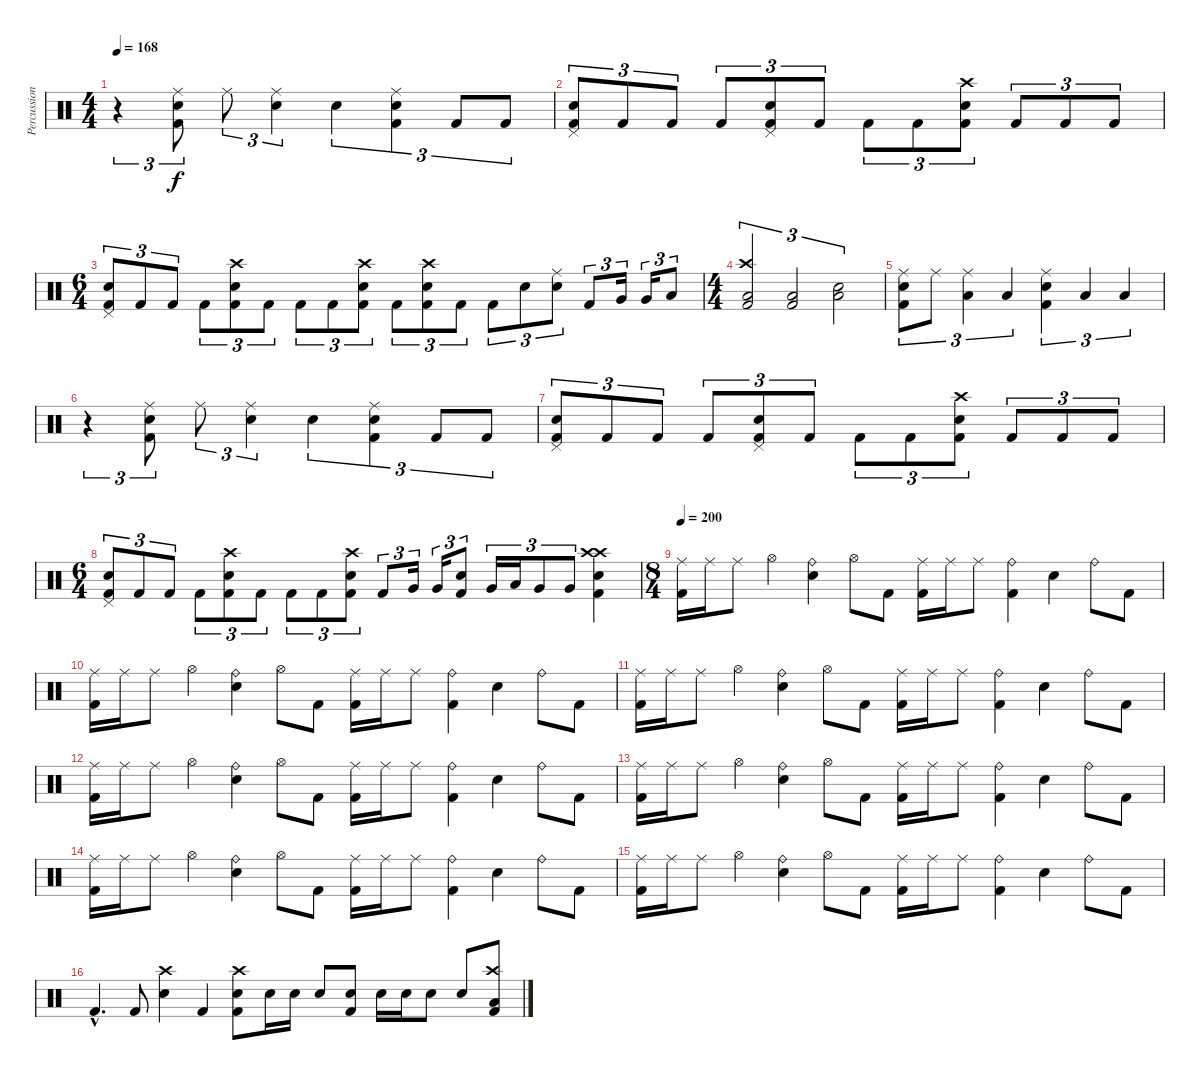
\track ("Percussion" "Percussion") {instrument percussion}
\staff {score}
\articulation defaults
\ts (4 4)
\tempo 168
\clef neutral
\ks c
r.4{tu (3 2) dy f} ("Ride (middle)" "Electric Snare (hit)" "Kick (hit) 2").8{tu (3 2)} "Ride (middle)".8{tu (3 2)} ("Ride (middle)" "Electric Snare (hit)").4{tu (3 2)} "Electric Snare (hit)".4{tu (3 2)} ("Ride (middle)" "Electric Snare (hit)" "Kick (hit) 2").4{tu (3 2)} "Kick (hit) 2".8{tu (3 2)} "Kick (hit) 2".8{tu (3 2)} |
("Pedal Hi-Hat (hit)" "Electric Snare (hit)" "Kick (hit) 2").8{tu (3 2)} "Kick (hit) 2".8{tu (3 2)} "Kick (hit) 2".8{tu (3 2)} "Kick (hit) 2".8{tu (3 2)} ("Pedal Hi-Hat (hit)" "Electric Snare (hit)" "Kick (hit) 2").8{tu (3 2)} "Kick (hit) 2".8{tu (3 2)} "Kick (hit) 2".8{tu (3 2)} "Kick (hit) 2".8{tu (3 2)} ("Electric Snare (hit)" "Crash high (hit)" "Kick (hit) 2").8{tu (3 2)} "Kick (hit) 2".8{tu (3 2)} "Kick (hit) 2".8{tu (3 2)} "Kick (hit) 2".8{tu (3 2)} |
\ts (6 4)
("Pedal Hi-Hat (hit)" "Electric Snare (hit)" "Kick (hit) 2").8{tu (3 2)} "Kick (hit) 2".8{tu (3 2)} "Kick (hit) 2".8{tu (3 2)} "Kick (hit) 2".8{tu (3 2)} ("Electric Snare (hit)" "Crash high (hit)" "Kick (hit) 2").8{tu (3 2)} "Kick (hit) 2".8{tu (3 2)} "Kick (hit) 2".8{tu (3 2)} "Kick (hit) 2".8{tu (3 2)} ("Crash high (hit)" "Electric Snare (hit)" "Kick (hit) 2").8{tu (3 2)} "Kick (hit) 2".8{tu (3 2)} ("Crash high (hit)" "Electric Snare (hit)" "Kick (hit) 2").8{tu (3 2)} "Kick (hit) 2".8{tu (3 2)} "Kick (hit) 2".8{tu (3 2)} "Electric Snare (hit)".8{tu (3 2)} ("Ride (middle)" "Electric Snare (hit)").8{tu (3 2)} "Kick (hit) 2".8{tu (3 2)} "Very Low Tom (hit)".16{tu (3 2)} "Very Low Tom (hit)".16{tu (3 2)} "Low Floor Tom (hit)".8{tu (3 2)} |
\ts (4 4)
("Crash high (hit)" "Low Floor Tom (hit)" "Kick (hit) 2").2{tu (3 2)} ("Low Floor Tom (hit)" "Kick (hit) 2").2{tu (3 2)} ("Electric Snare (hit)" "Low Floor Tom (hit)").2{tu (3 2)} |
("Ride (middle)" "Electric Snare (hit)" "Kick (hit) 2").8{tu (3 2)} "Ride (middle)".8{tu (3 2)} ("Ride (middle)" "Low Floor Tom (hit)").4{tu (3 2)} "Low Floor Tom (hit)".4{tu (3 2)} ("Ride (middle)" "Electric Snare (hit)" "Kick (hit) 2").4{tu (3 2)} "Low Floor Tom (hit)".4{tu (3 2)} "Low Floor Tom (hit)".4{tu (3 2)} |
r.4{tu (3 2)} ("Ride (middle)" "Electric Snare (hit)" "Kick (hit) 2").8{tu (3 2)} "Ride (middle)".8{tu (3 2)} ("Ride (middle)" "Electric Snare (hit)").4{tu (3 2)} "Electric Snare (hit)".4{tu (3 2)} ("Ride (middle)" "Electric Snare (hit)" "Kick (hit) 2").4{tu (3 2)} "Kick (hit) 2".8{tu (3 2)} "Kick (hit) 2".8{tu (3 2)} |
("Pedal Hi-Hat (hit)" "Electric Snare (hit)" "Kick (hit) 2").8{tu (3 2)} "Kick (hit) 2".8{tu (3 2)} "Kick (hit) 2".8{tu (3 2)} "Kick (hit) 2".8{tu (3 2)} ("Pedal Hi-Hat (hit)" "Electric Snare (hit)" "Kick (hit) 2").8{tu (3 2)} "Kick (hit) 2".8{tu (3 2)} "Kick (hit) 2".8{tu (3 2)} "Kick (hit) 2".8{tu (3 2)} ("Electric Snare (hit)" "Crash high (hit)" "Kick (hit) 2").8{tu (3 2)} "Kick (hit) 2".8{tu (3 2)} "Kick (hit) 2".8{tu (3 2)} "Kick (hit) 2".8{tu (3 2)} |
\ts (6 4)
("Pedal Hi-Hat (hit)" "Electric Snare (hit)" "Kick (hit) 2").8{tu (3 2)} "Kick (hit) 2".8{tu (3 2)} "Kick (hit) 2".8{tu (3 2)} "Kick (hit) 2".8{tu (3 2)} ("Electric Snare (hit)" "Crash high (hit)" "Kick (hit) 2").8{tu (3 2)} "Kick (hit) 2".8{tu (3 2)} "Kick (hit) 2".8{tu (3 2)} "Kick (hit) 2".8{tu (3 2)} ("Crash high (hit)" "Electric Snare (hit)" "Kick (hit) 2").8{tu (3 2)} "Kick (hit) 2".8{tu (3 2)} "Very Low Tom (hit)".16{tu (3 2)} "Very Low Tom (hit)".16{tu (3 2)} ("Electric Snare (hit)" "Kick (hit) 2").8{tu (3 2)} "Very Low Tom (hit)".16{tu (3 2)} "Low Floor Tom (hit)".16{tu (3 2)} "Very Low Tom (hit)".8{tu (3 2)} "Very Low Tom (hit)".8{tu (3 2)} ("Crash high (hit)" "Crash high (hit)" "Electric Snare (hit)" "Kick (hit) 2").4 |
\ts (8 4)
\tempo 200
("Ride (middle)" "Kick (hit) 2").16 "Ride (middle)".16 "Ride (middle)".8 "Hi-Hat (open)".4 ("Ride (bell)" "Electric Snare (hit)").4 "Hi-Hat (open)".8 "Kick (hit) 2".8 ("Ride (middle)" "Kick (hit) 2").16 "Ride (middle)".16 "Ride (middle)".8 ("Ride (bell)" "Kick (hit) 2").4 "Electric Snare (hit)".4 "Ride (bell)".8 "Kick (hit) 2".8 |
("Ride (middle)" "Kick (hit) 2").16 "Ride (middle)".16 "Ride (middle)".8 "Hi-Hat (open)".4 ("Ride (bell)" "Electric Snare (hit)").4 "Hi-Hat (open)".8 "Kick (hit) 2".8 ("Ride (middle)" "Kick (hit) 2").16 "Ride (middle)".16 "Ride (middle)".8 ("Ride (bell)" "Kick (hit) 2").4 "Electric Snare (hit)".4 "Ride (bell)".8 "Kick (hit) 2".8 |
("Ride (middle)" "Kick (hit) 2").16 "Ride (middle)".16 "Ride (middle)".8 "Hi-Hat (open)".4 ("Ride (bell)" "Electric Snare (hit)").4 "Hi-Hat (open)".8 "Kick (hit) 2".8 ("Ride (middle)" "Kick (hit) 2").16 "Ride (middle)".16 "Ride (middle)".8 ("Ride (bell)" "Kick (hit) 2").4 "Electric Snare (hit)".4 "Ride (bell)".8 "Kick (hit) 2".8 |
("Ride (middle)" "Kick (hit) 2").16 "Ride (middle)".16 "Ride (middle)".8 "Hi-Hat (open)".4 ("Ride (bell)" "Electric Snare (hit)").4 "Hi-Hat (open)".8 "Kick (hit) 2".8 ("Ride (middle)" "Kick (hit) 2").16 "Ride (middle)".16 "Ride (middle)".8 ("Ride (bell)" "Kick (hit) 2").4 "Electric Snare (hit)".4 "Ride (bell)".8 "Kick (hit) 2".8 |
("Ride (middle)" "Kick (hit) 2").16 "Ride (middle)".16 "Ride (middle)".8 "Hi-Hat (open)".4 ("Ride (bell)" "Electric Snare (hit)").4 "Hi-Hat (open)".8 "Kick (hit) 2".8 ("Ride (middle)" "Kick (hit) 2").16 "Ride (middle)".16 "Ride (middle)".8 ("Ride (bell)" "Kick (hit) 2").4 "Electric Snare (hit)".4 "Ride (bell)".8 "Kick (hit) 2".8 |
("Ride (middle)" "Kick (hit) 2").16 "Ride (middle)".16 "Ride (middle)".8 "Hi-Hat (open)".4 ("Ride (bell)" "Electric Snare (hit)").4 "Hi-Hat (open)".8 "Kick (hit) 2".8 ("Ride (middle)" "Kick (hit) 2").16 "Ride (middle)".16 "Ride (middle)".8 ("Ride (bell)" "Kick (hit) 2").4 "Electric Snare (hit)".4 "Ride (bell)".8 "Kick (hit) 2".8 |
("Ride (middle)" "Kick (hit) 2").16 "Ride (middle)".16 "Ride (middle)".8 "Hi-Hat (open)".4 ("Ride (bell)" "Electric Snare (hit)").4 "Hi-Hat (open)".8 "Kick (hit) 2".8 ("Ride (middle)" "Kick (hit) 2").16 "Ride (middle)".16 "Ride (middle)".8 ("Ride (bell)" "Kick (hit) 2").4 "Electric Snare (hit)".4 "Ride (bell)".8 "Kick (hit) 2".8 |
"Kick (hit) 2"{hac}.4{d} "Kick (hit) 2".8 ("Crash high (hit)" "Electric Snare (hit)").4 "Kick (hit) 2".4 ("Crash high (hit)" "Electric Snare (hit)" "Kick (hit) 2").8 "Electric Snare (hit)".16 "Electric Snare (hit)".16 "Electric Snare (hit)".8 ("Electric Snare (hit)" "Kick (hit) 2").8 "Electric Snare (hit)".16 "Electric Snare (hit)".16 "Electric Snare (hit)".8 "Electric Snare (hit)".8 ("Crash high (hit)" "Low Floor Tom (hit)" "Kick (hit) 2").8
